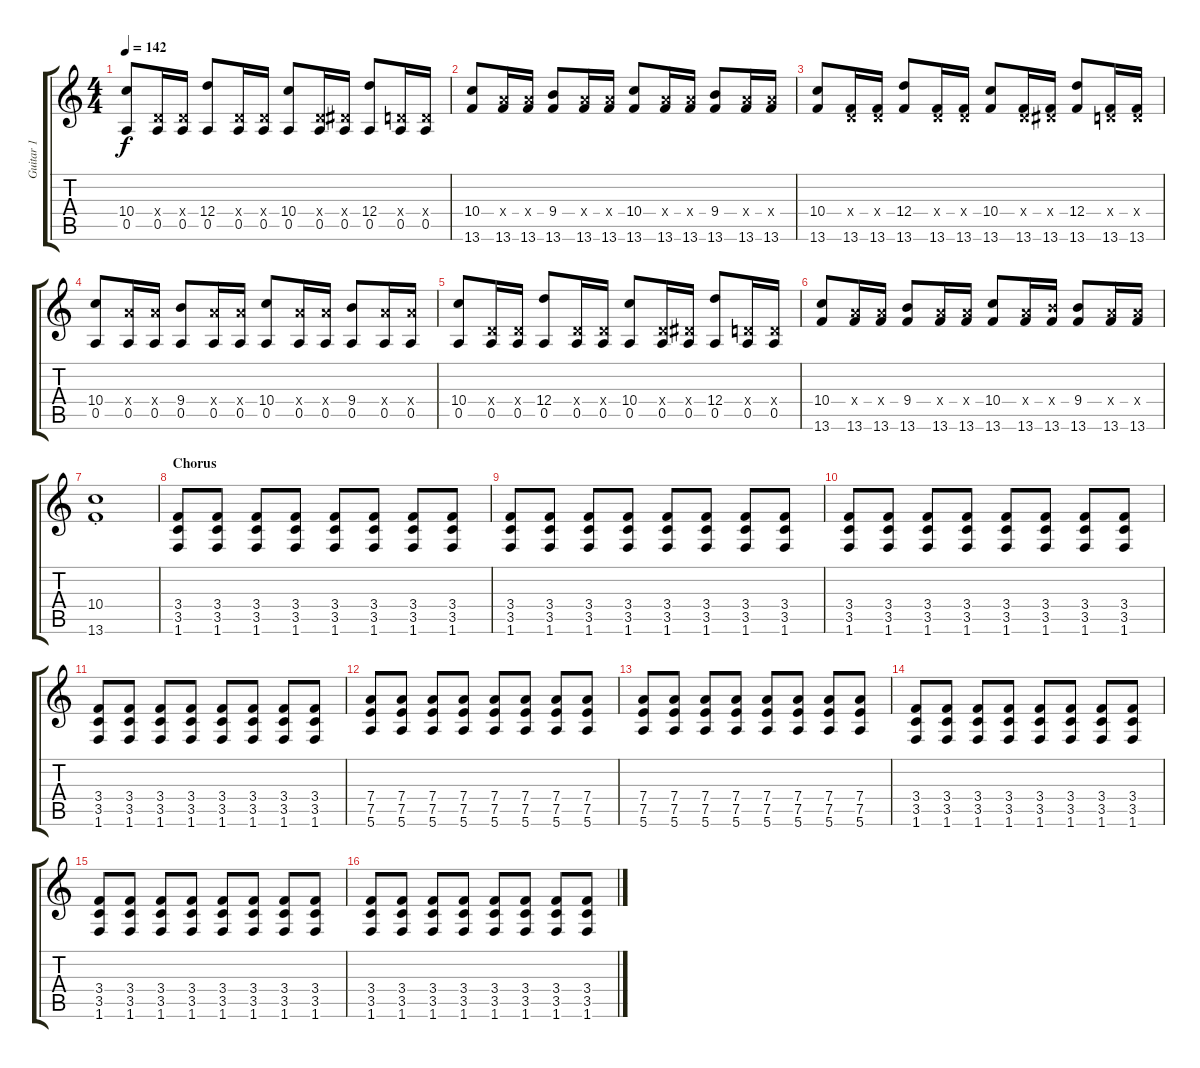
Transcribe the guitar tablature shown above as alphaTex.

\track ("Guitar 1" "Guitar 1") {instrument electricguitarmuted}
\staff {score tabs}
\tuning (E4 B3 G3 D3 A2 E2) {hide}
\ts (4 4)
\tempo 142
\clef g2
\ks c
(10.4 0.5).8{dy f} (0.4{x} 0.5).16 (0.4{x} 0.5).16 (12.4 0.5).8 (0.4{x} 0.5).16 (0.4{x} 0.5).16 (10.4 0.5).8 (0.4{x} 0.5).16 (1.4{x} 0.5).16 (12.4 0.5).8 (0.4{x} 0.5).16 (0.4{x} 0.5).16 |
(10.4 13.6).8 (7.4{x} 13.6).16 (7.4{x} 13.6).16 (9.4 13.6).8 (7.4{x} 13.6).16 (7.4{x} 13.6).16 (10.4 13.6).8 (7.4{x} 13.6).16 (7.4{x} 13.6).16 (9.4 13.6).8 (7.4{x} 13.6).16 (7.4{x} 13.6).16 |
(10.4 13.6).8 (0.4{x} 13.6).16 (0.4{x} 13.6).16 (12.4 13.6).8 (0.4{x} 13.6).16 (0.4{x} 13.6).16 (10.4 13.6).8 (0.4{x} 13.6).16 (1.4{x} 13.6).16 (12.4 13.6).8 (0.4{x} 13.6).16 (0.4{x} 13.6).16 |
(10.4 0.5).8 (7.4{x} 0.5).16 (7.4{x} 0.5).16 (9.4 0.5).8 (7.4{x} 0.5).16 (7.4{x} 0.5).16 (10.4 0.5).8 (7.4{x} 0.5).16 (7.4{x} 0.5).16 (9.4 0.5).8 (7.4{x} 0.5).16 (7.4{x} 0.5).16 |
(10.4 0.5).8 (0.4{x} 0.5).16 (0.4{x} 0.5).16 (12.4 0.5).8 (0.4{x} 0.5).16 (0.4{x} 0.5).16 (10.4 0.5).8 (0.4{x} 0.5).16 (1.4{x} 0.5).16 (12.4 0.5).8 (0.4{x} 0.5).16 (0.4{x} 0.5).16 |
(10.4 13.6).8 (7.4{x} 13.6).16 (7.4{x} 13.6).16 (9.4 13.6).8 (7.4{x} 13.6).16 (7.4{x} 13.6).16 (10.4 13.6).8 (7.4{x} 13.6).16 (9.4{x} 13.6).16 (9.4 13.6).8 (7.4{x} 13.6).16 (7.4{x} 13.6).16 |
(10.4{st} 13.6{st}).1 |
\section ("" "Chorus")
(3.4 3.5 1.6).8{volume 11 instrument distortionguitar} (3.4 3.5 1.6).8 (3.4 3.5 1.6).8 (3.4 3.5 1.6).8 (3.4 3.5 1.6).8 (3.4 3.5 1.6).8 (3.4 3.5 1.6).8 (3.4 3.5 1.6).8 |
(3.4 3.5 1.6).8 (3.4 3.5 1.6).8 (3.4 3.5 1.6).8 (3.4 3.5 1.6).8 (3.4 3.5 1.6).8 (3.4 3.5 1.6).8 (3.4 3.5 1.6).8 (3.4 3.5 1.6).8 |
(3.4 3.5 1.6).8 (3.4 3.5 1.6).8 (3.4 3.5 1.6).8 (3.4 3.5 1.6).8 (3.4 3.5 1.6).8 (3.4 3.5 1.6).8 (3.4 3.5 1.6).8 (3.4 3.5 1.6).8 |
(3.4 3.5 1.6).8 (3.4 3.5 1.6).8 (3.4 3.5 1.6).8 (3.4 3.5 1.6).8 (3.4 3.5 1.6).8 (3.4 3.5 1.6).8 (3.4 3.5 1.6).8 (3.4 3.5 1.6).8 |
(7.4 7.5 5.6).8 (7.4 7.5 5.6).8 (7.4 7.5 5.6).8 (7.4 7.5 5.6).8 (7.4 7.5 5.6).8 (7.4 7.5 5.6).8 (7.4 7.5 5.6).8 (7.4 7.5 5.6).8 |
(7.4 7.5 5.6).8 (7.4 7.5 5.6).8 (7.4 7.5 5.6).8 (7.4 7.5 5.6).8 (7.4 7.5 5.6).8 (7.4 7.5 5.6).8 (7.4 7.5 5.6).8 (7.4 7.5 5.6).8 |
(3.4 3.5 1.6).8 (3.4 3.5 1.6).8 (3.4 3.5 1.6).8 (3.4 3.5 1.6).8 (3.4 3.5 1.6).8 (3.4 3.5 1.6).8 (3.4 3.5 1.6).8 (3.4 3.5 1.6).8 |
(3.4 3.5 1.6).8 (3.4 3.5 1.6).8 (3.4 3.5 1.6).8 (3.4 3.5 1.6).8 (3.4 3.5 1.6).8 (3.4 3.5 1.6).8 (3.4 3.5 1.6).8 (3.4 3.5 1.6).8 |
(3.4 3.5 1.6).8 (3.4 3.5 1.6).8 (3.4 3.5 1.6).8 (3.4 3.5 1.6).8 (3.4 3.5 1.6).8 (3.4 3.5 1.6).8 (3.4 3.5 1.6).8 (3.4 3.5 1.6).8
